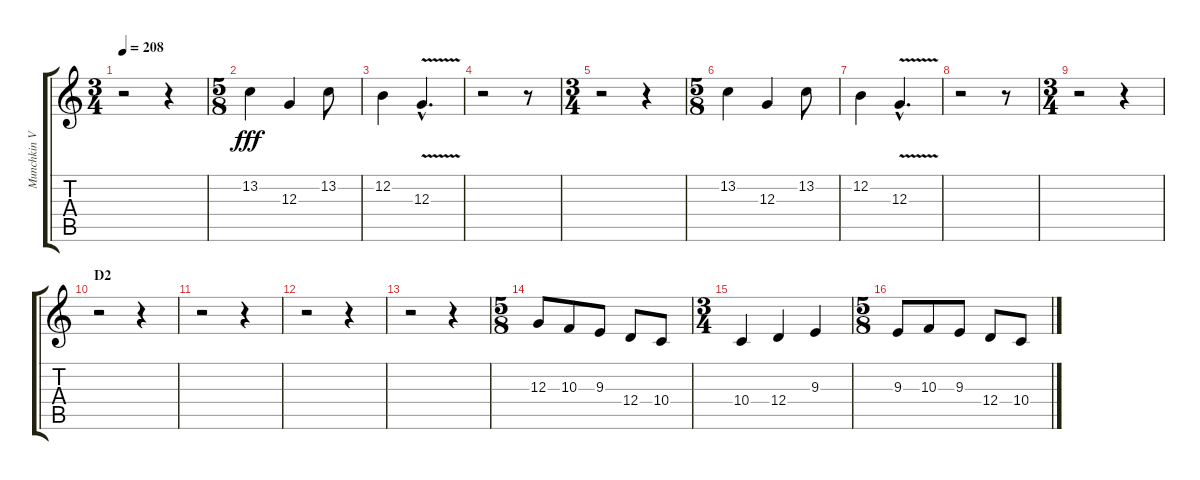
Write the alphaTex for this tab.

\track ("Munchkin Vocals" "Munchkin V") {instrument lead6voice}
\staff {score tabs}
\tuning (E4 B3 G3 D3 A2 E2) {hide}
\ts (3 4)
\tempo 208
\clef g2
\ks c
r.2{dy fff} r.4 |
\ts (5 8)
13.2.4 12.3.4 13.2.8 |
12.2.4 12.3{v hac}.4{d} |
r.2 r.8 |
\ts (3 4)
r.2 r.4 |
\ts (5 8)
13.2.4 12.3.4 13.2.8 |
12.2.4 12.3{v hac}.4{d} |
r.2 r.8 |
\ts (3 4)
r.2 r.4 |
\section ("" "D2")
r.2 r.4 |
r.2 r.4 |
r.2 r.4 |
r.2 r.4 |
\ts (5 8)
12.3.8 10.3.8 9.3.8 12.4.8 10.4.8 |
\ts (3 4)
10.4.4 12.4.4 9.3.4 |
\ts (5 8)
9.3.8 10.3.8 9.3.8 12.4.8 10.4.8
